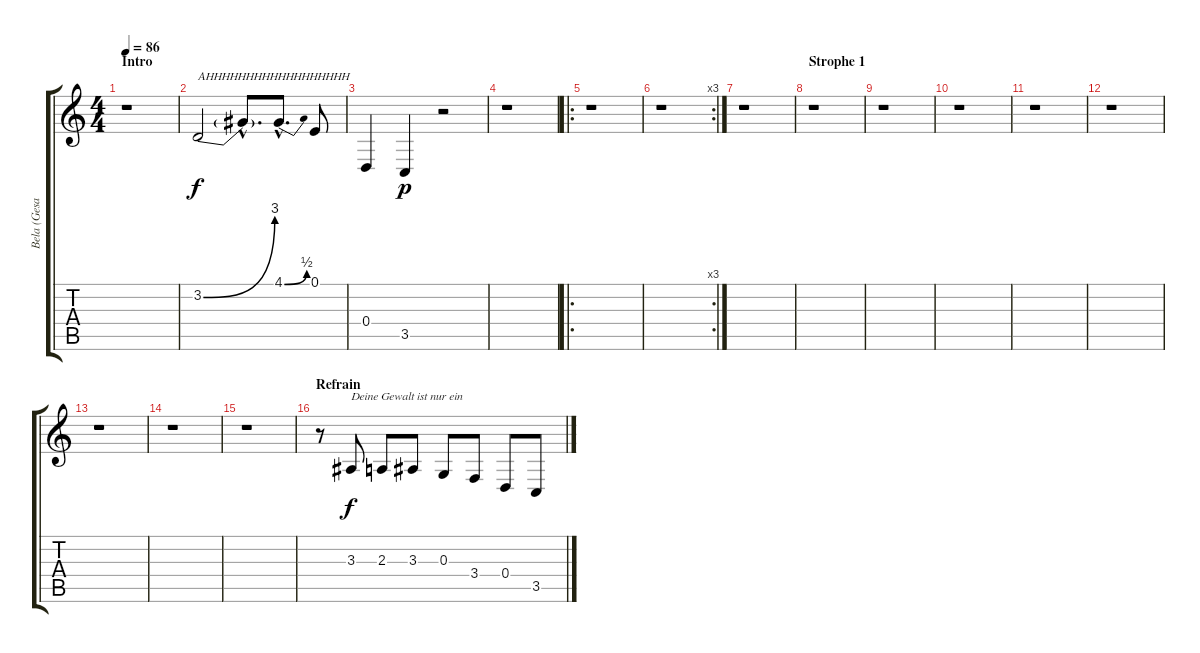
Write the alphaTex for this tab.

\track ("Bela (Gesang)" "Bela (Gesa") {instrument lead8bassandlead}
\staff {score tabs}
\tuning (E4 B3 G3 D3 A2 E2) {hide}
\ts (4 4)
\section ("" "Intro")
\tempo 86
\clef g2
\ks c
r.1{dy f instrument lead8bassandlead} |
3.2{be (bend 0 0 60 12)}.2{txt "AHHHHHHHHHHHHHHHHHH"} 3.2{hac t}.8{d} 4.1{be (bend 0 0 60 2) hac}.8{d} 0.1.8 |
0.4.4 3.5.4{dy p} r.2 |
r.1 |
\ro
r.1 |
\rc 3
r.1 |
r.1 |
\section ("" "Strophe 1")
r.1 |
r.1 |
r.1 |
r.1 |
r.1 |
r.1 |
r.1 |
r.1 |
\section ("" "Refrain")
r.8 3.3.8{txt "Deine Gewalt ist nur ein " dy f} 2.3.8 3.3.8 0.3.8 3.4.8 0.4.8 3.5.8
